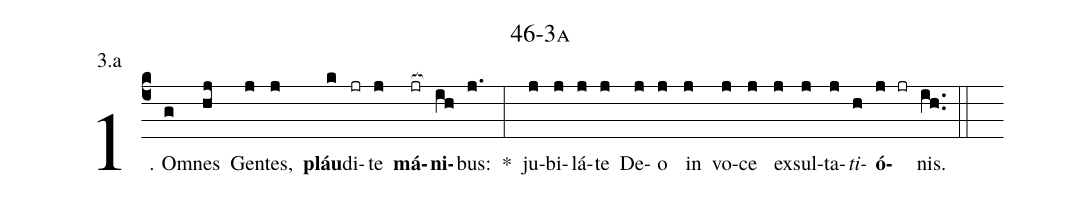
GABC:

name: 46-3a;
annotation: 3.a;
%%
(c4)1. Om(g)nes(hj) Gen(j)tes,(j) <b>pláu</b>(k)di(jr)te(j) <b>má</b>(jr[ocb:1{])<b>ni</b>(ih[ocb:0}])bus:(j.) *(:) ju(j)bi(j)lá(j)te(j) De(j)o(j) in(j) vo(j)ce(j) ex(j)sul(j)ta(j)<i>ti</i>(h)<b>ó</b>(j jr)nis.(ih..) (::)
